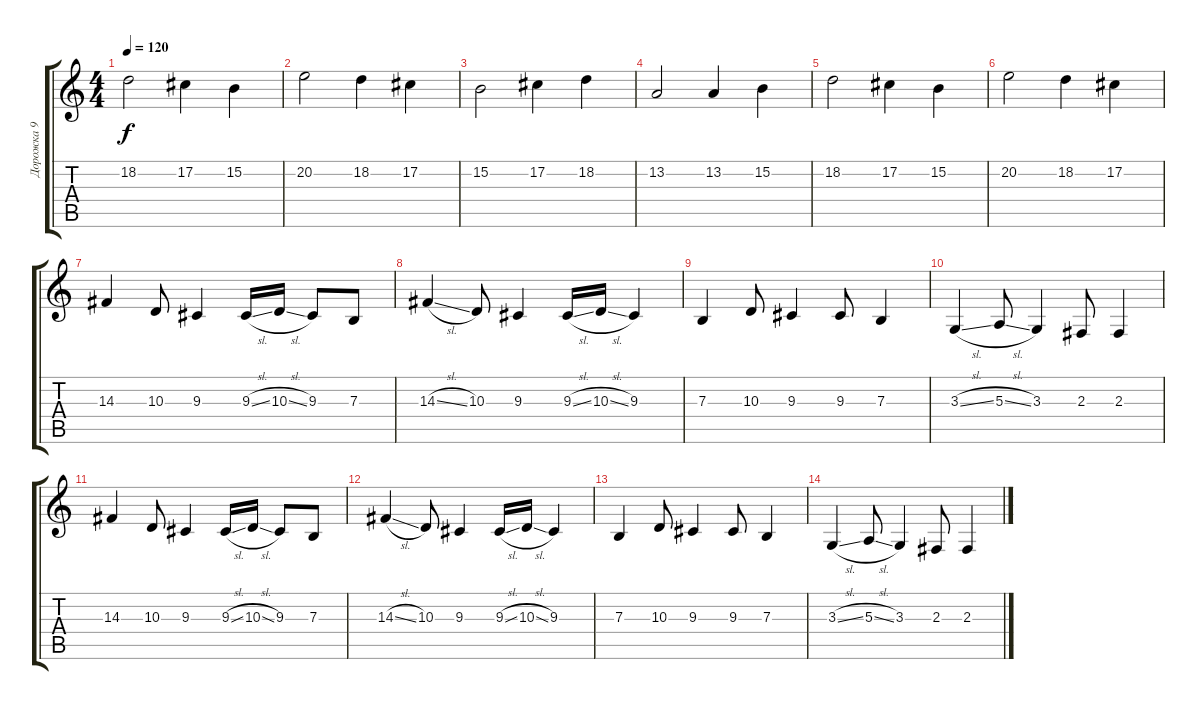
\track ("Дорожка 9" "Дорожка 9") {instrument voiceoohs}
\staff {score tabs}
\tuning (Db4 Ab3 E3 B2 Gb2 B1) {hide}
\ts (4 4)
\tempo 120
\clef g2
\ks c
18.2.2{dy f} 17.2.4 15.2.4 |
20.2.2 18.2.4 17.2.4 |
15.2.2 17.2.4 18.2.4 |
13.2.2 13.2.4 15.2.4 |
18.2.2 17.2.4 15.2.4 |
20.2.2 18.2.4 17.2.4 |
14.3.4 10.3.8 9.3.4 9.3{sl}.16 10.3{sl}.16 9.3.8 7.3.8 |
14.3{sl}.4 10.3.8 9.3.4 9.3{sl}.16 10.3{sl}.16 9.3.4 |
7.3.4 10.3.8 9.3.4 9.3.8 7.3.4 |
3.3{sl}.4 5.3{sl}.8 3.3.4 2.3.8 2.3.4 |
14.3.4 10.3.8 9.3.4 9.3{sl}.16 10.3{sl}.16 9.3.8 7.3.8 |
14.3{sl}.4 10.3.8 9.3.4 9.3{sl}.16 10.3{sl}.16 9.3.4 |
7.3.4 10.3.8 9.3.4 9.3.8 7.3.4 |
3.3{sl}.4 5.3{sl}.8 3.3.4 2.3.8 2.3.4
